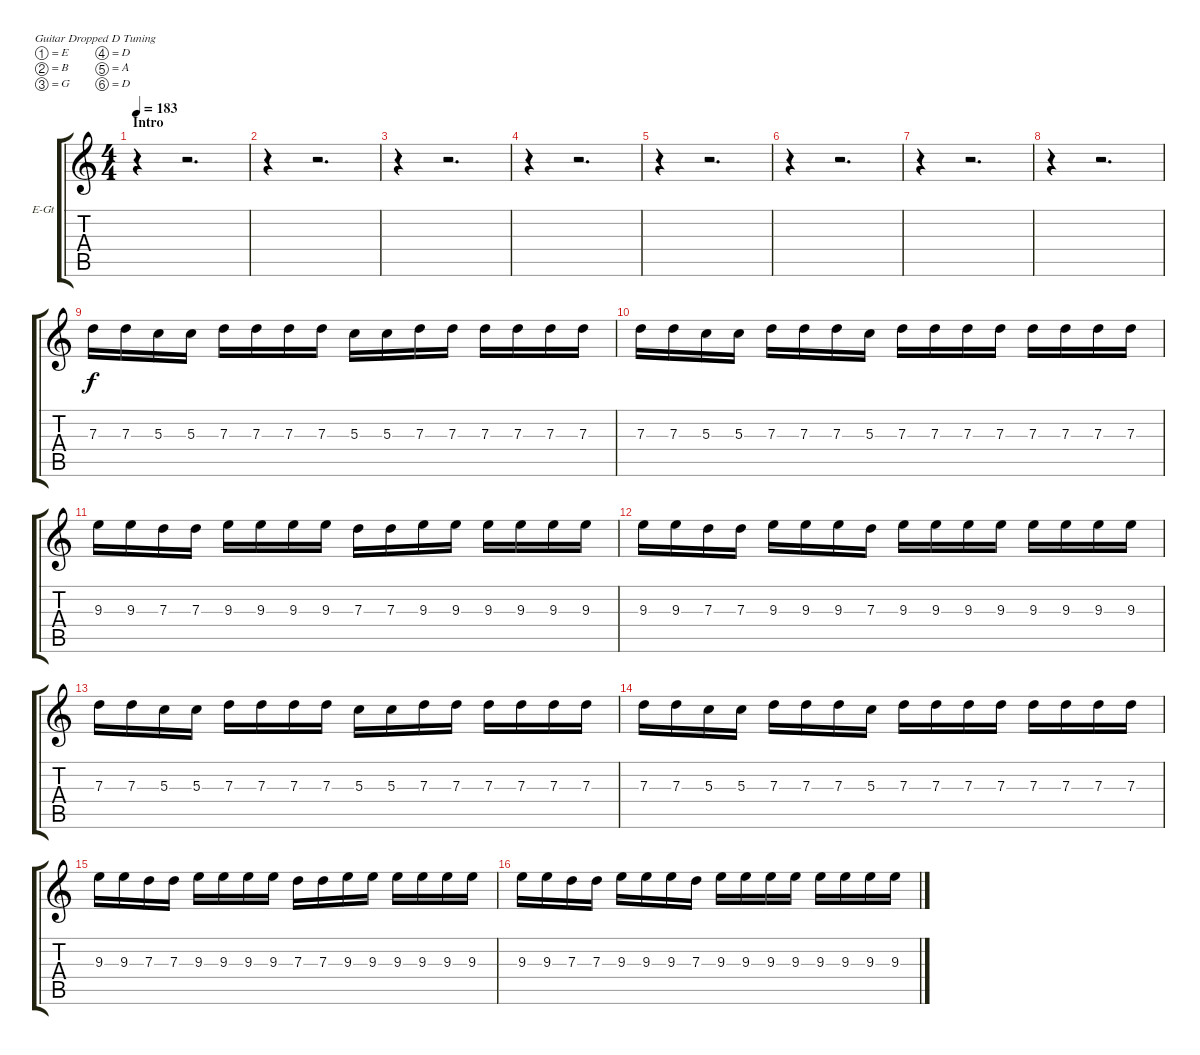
\bracketExtendMode groupsimilarinstruments
\firstSystemTrackNameOrientation horizontal
\otherSystemsTrackNameOrientation horizontal
\track ("Extra Guitar 1" "E-Gt") {instrument overdrivenguitar}
\staff {score tabs}
\tuning (E4 B3 G3 D3 A2 D2)
\ts (4 4)
\section ("" "Intro")
\tempo 183
\clef g2
\ks c
r.4{dy f} r.2{d} |
r.4 r.2{d} |
r.4 r.2{d} |
r.4 r.2{d} |
r.4 r.2{d} |
r.4 r.2{d} |
r.4 r.2{d} |
r.4 r.2{d} |
7.3.16 7.3.16 5.3.16 5.3.16 7.3.16 7.3.16 7.3.16 7.3.16 5.3.16 5.3.16 7.3.16 7.3.16 7.3.16 7.3.16 7.3.16 7.3.16 |
7.3.16 7.3.16 5.3.16 5.3.16 7.3.16 7.3.16 7.3.16 5.3.16 7.3.16 7.3.16 7.3.16 7.3.16 7.3.16 7.3.16 7.3.16 7.3.16 |
9.3.16 9.3.16 7.3.16 7.3.16 9.3.16 9.3.16 9.3.16 9.3.16 7.3.16 7.3.16 9.3.16 9.3.16 9.3.16 9.3.16 9.3.16 9.3.16 |
9.3.16 9.3.16 7.3.16 7.3.16 9.3.16 9.3.16 9.3.16 7.3.16 9.3.16 9.3.16 9.3.16 9.3.16 9.3.16 9.3.16 9.3.16 9.3.16 |
7.3.16 7.3.16 5.3.16 5.3.16 7.3.16 7.3.16 7.3.16 7.3.16 5.3.16 5.3.16 7.3.16 7.3.16 7.3.16 7.3.16 7.3.16 7.3.16 |
7.3.16 7.3.16 5.3.16 5.3.16 7.3.16 7.3.16 7.3.16 5.3.16 7.3.16 7.3.16 7.3.16 7.3.16 7.3.16 7.3.16 7.3.16 7.3.16 |
9.3.16 9.3.16 7.3.16 7.3.16 9.3.16 9.3.16 9.3.16 9.3.16 7.3.16 7.3.16 9.3.16 9.3.16 9.3.16 9.3.16 9.3.16 9.3.16 |
9.3.16 9.3.16 7.3.16 7.3.16 9.3.16 9.3.16 9.3.16 7.3.16 9.3.16 9.3.16 9.3.16 9.3.16 9.3.16 9.3.16 9.3.16 9.3.16
